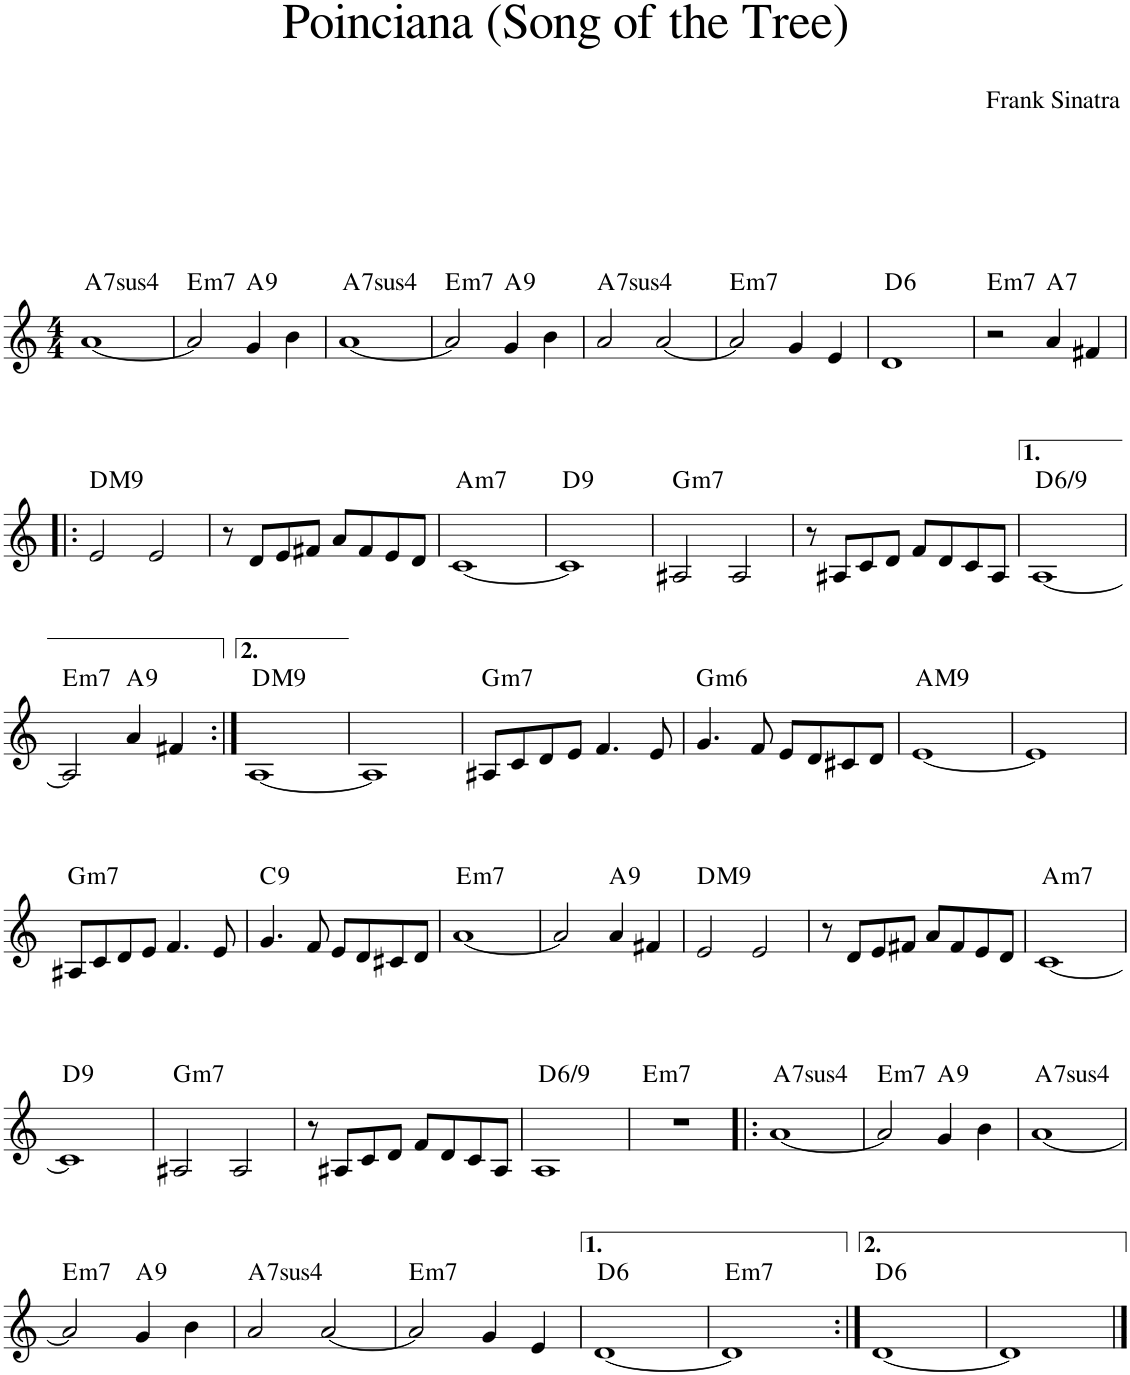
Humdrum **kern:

**kern	**harte
*part1	*part1
*staff1	*
*I"Piano	*
*I'Pno.	*
*clefG2	*
*k[]	*
*M4/4	*
=1	=1
!	!LO:H:kt=74
[1a	A:sus4(7)
=2	=2
!	!LO:H:kt=m7
2a/]	E:min7
!	!LO:H:kt=9
4g/	A:9
4b\	.
=3	=3
!	!LO:H:kt=74
[1a	A:sus4(7)
=4	=4
!	!LO:H:kt=m7
2a/]	E:min7
!	!LO:H:kt=9
4g/	A:9
4b\	.
=5	=5
!	!LO:H:kt=74
2a/	A:sus4(7)
[2a/	.
=6	=6
!	!LO:H:kt=m7
2a/]	E:min7
4g/	.
4e/	.
=7	=7
!	!LO:H:kt=6
1d	D:maj6
=8	=8
!	!LO:H:kt=m7
2r	E:min7
!	!LO:H:kt=7
4a/	A:7
4f#X/	.
!!LO:LB:g=z
=9!|:	=9!|:
!	!LO:H:kt=M9
2e/	D:maj9
2e/	.
=10	=10
8r	.
8d/L	.
8e/	.
8f#X/J	.
8a/L	.
8f#/	.
8e/	.
8d/J	.
=11	=11
!	!LO:H:kt=m7
[1c	A:min7
=12	=12
!	!LO:H:kt=9
1c]	D:9
=13	=13
!	!LO:H:kt=m7
2A#X/	G:min7
2A#/	.
=14	=14
8r	.
8A#X/L	.
8c/	.
8d/J	.
8f/L	.
8d/	.
8c/	.
8A#/J	.
=15	=15
!	!LO:H:kt=/6
[1A	D:maj6(9)
!!LO:LB:g=z
=16	=16
!	!LO:H:kt=m7
2A/]	E:min7
!	!LO:H:kt=9
4a/	A:9
4f#X/	.
=17:|!	=17:|!
!	!LO:H:kt=M9
[1A	D:maj9
=18	=18
1A]	.
=19	=19
!	!LO:H:kt=m7
8A#X/L	G:min7
8c/	.
8d/	.
8e/J	.
4.f/	.
8e/	.
=20	=20
!	!LO:H:kt=m6
4.g/	G:min6
8f/	.
8e/L	.
8d/	.
8c#X/	.
8d/J	.
=21	=21
!	!LO:H:kt=M9
[1e	A:maj9
=22	=22
1e]	.
!!LO:LB:g=z
=23	=23
!	!LO:H:kt=m7
8A#X/L	G:min7
8c/	.
8d/	.
8e/J	.
4.f/	.
8e/	.
=24	=24
!	!LO:H:kt=9
4.g/	C:9
8f/	.
8e/L	.
8d/	.
8c#X/	.
8d/J	.
=25	=25
!	!LO:H:kt=m7
[1a	E:min7
=26	=26
2a/]	.
!	!LO:H:kt=9
4a/	A:9
4f#X/	.
=27	=27
!	!LO:H:kt=M9
2e/	D:maj9
2e/	.
=28	=28
8r	.
8d/L	.
8e/	.
8f#X/J	.
8a/L	.
8f#/	.
8e/	.
8d/J	.
=29	=29
!	!LO:H:kt=m7
[1c	A:min7
!!LO:LB:g=z
=30	=30
!	!LO:H:kt=9
1c]	D:9
=31	=31
!	!LO:H:kt=m7
2A#X/	G:min7
2A#/	.
=32	=32
8r	.
8A#X/L	.
8c/	.
8d/J	.
8f/L	.
8d/	.
8c/	.
8A#/J	.
=33	=33
!	!LO:H:kt=/6
1A	D:maj6(9)
=34	=34
!	!LO:H:kt=m7
1r	E:min7
=35!|:	=35!|:
!	!LO:H:kt=74
[1a	A:sus4(7)
=36	=36
!	!LO:H:kt=m7
2a/]	E:min7
!	!LO:H:kt=9
4g/	A:9
4b\	.
=37	=37
!	!LO:H:kt=74
[1a	A:sus4(7)
!!LO:LB:g=z
=38	=38
!	!LO:H:kt=m7
2a/]	E:min7
!	!LO:H:kt=9
4g/	A:9
4b\	.
=39	=39
!	!LO:H:kt=74
2a/	A:sus4(7)
[2a/	.
=40	=40
!	!LO:H:kt=m7
2a/]	E:min7
4g/	.
4e/	.
=41	=41
!	!LO:H:kt=6
[1d	D:maj6
=42	=42
!	!LO:H:kt=m7
1d]	E:min7
=43:|!	=43:|!
!	!LO:H:kt=6
[1d	D:maj6
=44	=44
1d]	.
==	==
*-	*-
